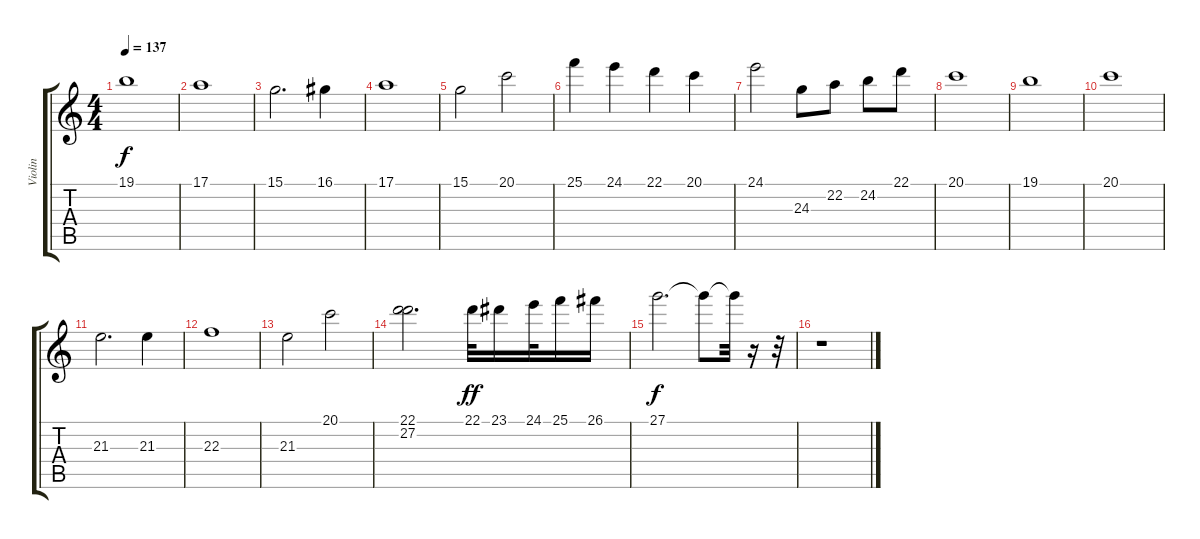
\track ("Violin" "Violin") {instrument stringensemble1}
\staff {score tabs}
\tuning (E4 B3 G3 D3 A2 E2) {hide}
\ts (4 4)
\tempo 137
\clef g2
\ks c
19.1.1{dy f} |
17.1.1 |
15.1.2{d} 16.1.4 |
17.1.1 |
15.1.2 20.1.2 |
25.1.4 24.1.4 22.1.4 20.1.4 |
24.1.2 24.3.8 22.2.8 24.2.8 22.1.8 |
20.1.1 |
19.1.1 |
20.1.1 |
21.3.2{d} 21.3.4 |
22.3.1 |
21.3.2 20.1.2 |
(22.1 27.2).2{d} 22.1.32{dy ff} 23.1.16 24.1.32 25.1.16 26.1.16 |
27.1.2{d dy f} 27.1{t}.8 27.1{t}.32 r.16 r.32 |
r.1
